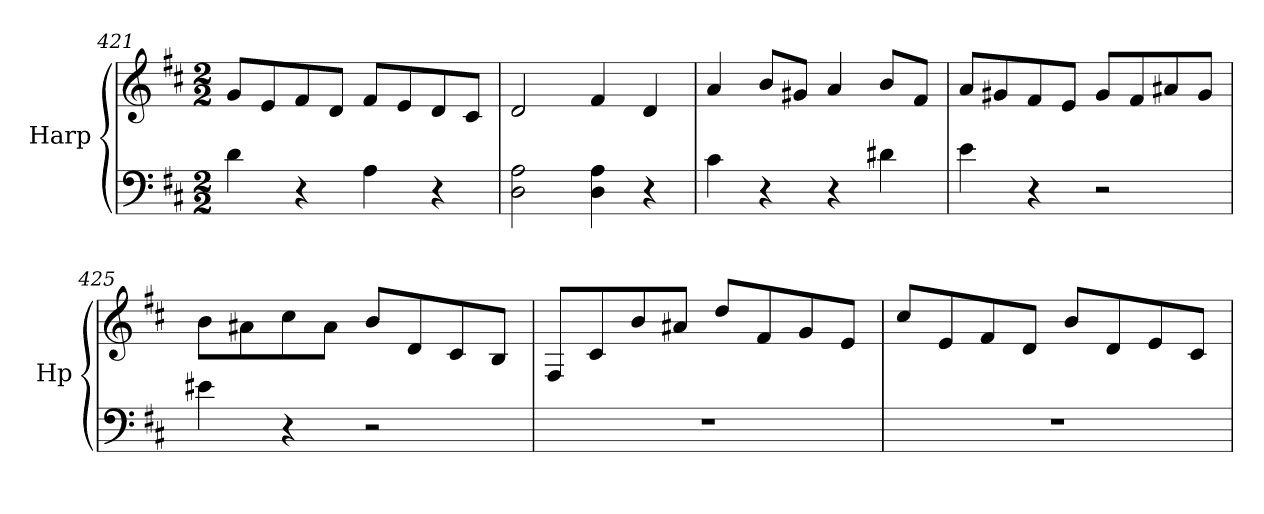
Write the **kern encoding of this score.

**kern	**kern
*part1	*part1
*staff2	*staff1
*I"Harp	*
*I'Hp	*
*clefF4	*clefG2
*k[f#c#]	*k[f#c#]
*M2/2	*M2/2
=421	=421
4d\	8g/L
.	8e/
4r	8f#/
.	8d/J
4A\	8f#/L
.	8e/
4r	8d/
.	8c#/J
=422	=422
2D\ 2A\	2d/
4D\ 4A\	4f#/
4r	4d/
!!LO:LB:g=z
=423	=423
4c#\	4a/
4r	8b/L
.	8g#X/J
4r	4a/
4d#X\	8b/L
.	8f#/J
=424	=424
4e\	8a/L
.	8g#X/
4r	8f#/
.	8e/J
2r	8g#/L
.	8f#/
.	8a#X/
.	8g#/J
=425	=425
4e#X\	8b\L
.	8a#X\
4r	8cc#\
.	8a#\J
2r	8b/L
.	8d/
.	8c#/
.	8B/J
=426	=426
1r	8F#/L
.	8c#/
.	8b/
.	8a#X/J
.	8dd/L
.	8f#/
.	8g/
.	8e/J
=427	=427
1r	8cc#/L
.	8e/
.	8f#/
.	8d/J
.	8b/L
.	8d/
.	8e/
.	8c#/J
=	=
*-	*-
